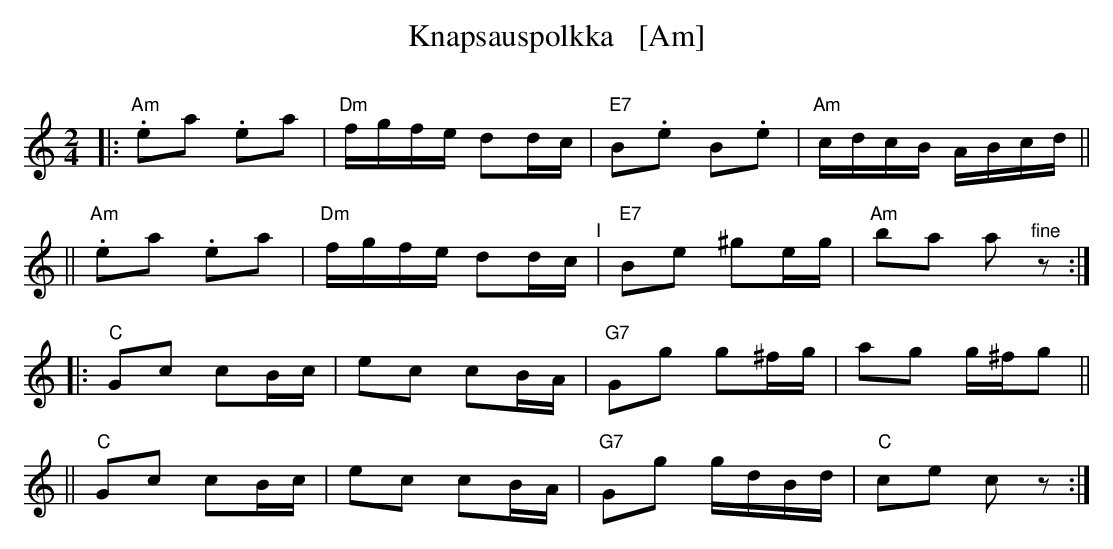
X:1
T: Knapsauspolkka   [Am]
O:
M: 2/4
L: 1/16
K: Am
|: "Am".e2a2 .e2a2 | "Dm"fgfe d2dc | "E7"B2.e2 B2.e2 | "Am"cdcB ABcd ||
|| "Am".e2a2 .e2a2 | "Dm"fgfe d2dc "^I"| "E7"B2e2 ^g2eg | "Am"b2a2 a2"^fine"z2 :|
|: "C"G2c2 c2Bc | e2c2 c2BA | "G7"G2g2 g2^fg | a2g2 g^fg2 ||
|| "C"G2c2 c2Bc | e2c2 c2BA | "G7"G2g2 gdBd | "C"c2e2 c2z2 :|
